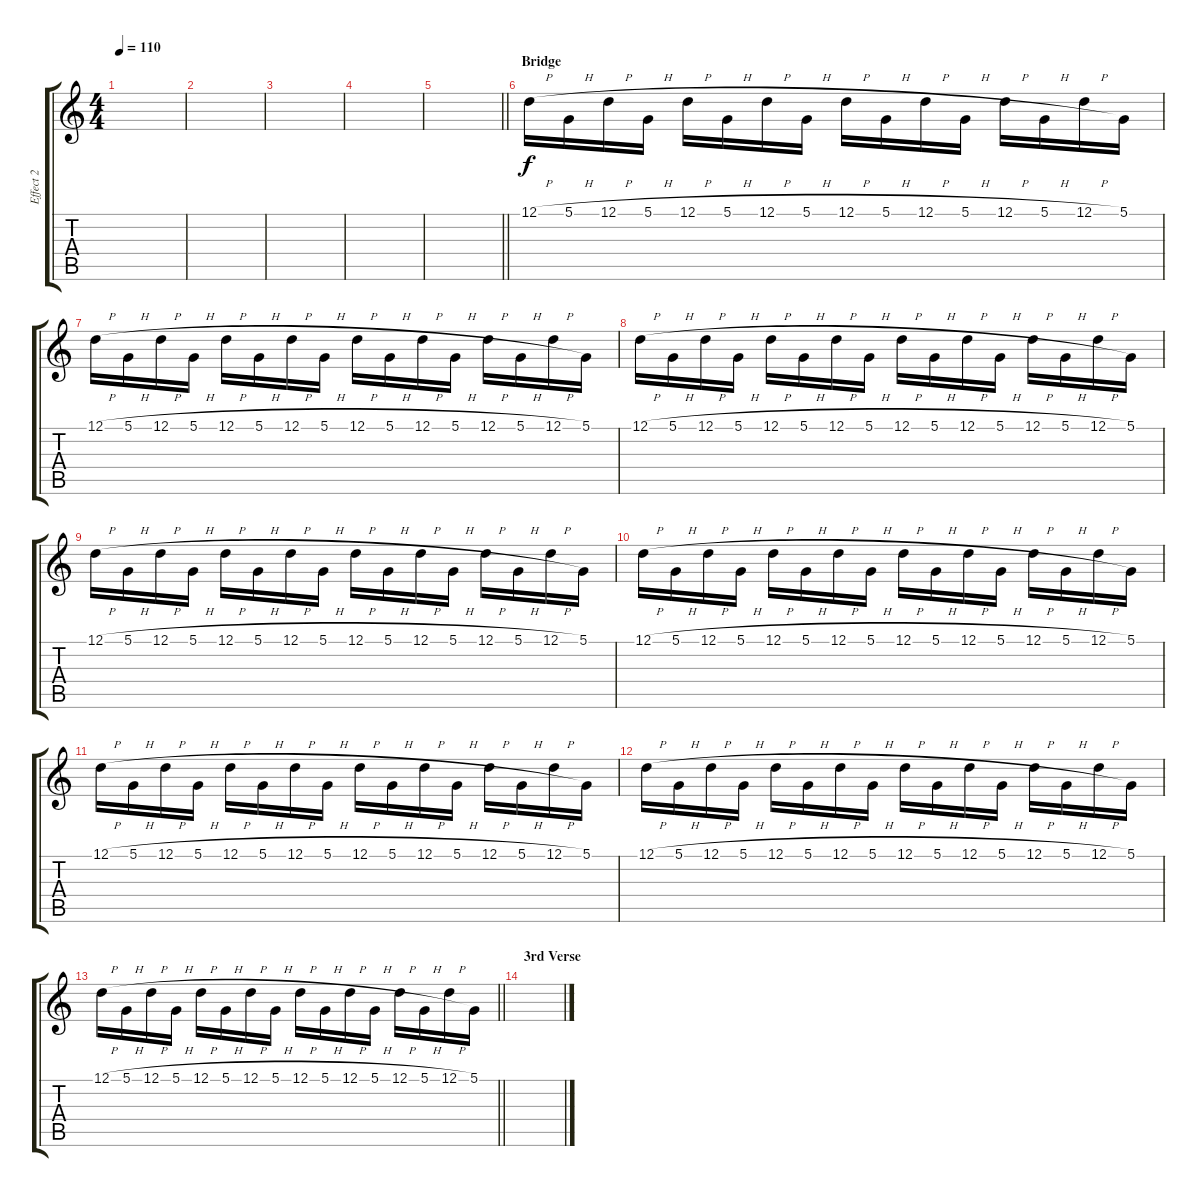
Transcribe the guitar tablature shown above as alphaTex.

\track ("Effect 2" "Effect 2") {instrument lead1square}
\staff {score tabs}
\tuning (D4 A3 F3 C3 G2 C2) {hide}
\ts (4 4)
\tempo 110
\clef g2
\ks c
|
|
|
|
\barLineRight lightlight
|
\section ("" "Bridge")
12.1{h}.16{volume 5} 5.1{h}.16 12.1{h}.16 5.1{h}.16 12.1{h}.16 5.1{h}.16 12.1{h}.16 5.1{h}.16 12.1{h}.16 5.1{h}.16 12.1{h}.16 5.1{h}.16 12.1{h}.16 5.1{h}.16 12.1{h}.16 5.1.16 |
12.1{h}.16{volume 5} 5.1{h}.16 12.1{h}.16 5.1{h}.16 12.1{h}.16 5.1{h}.16 12.1{h}.16 5.1{h}.16 12.1{h}.16 5.1{h}.16 12.1{h}.16 5.1{h}.16 12.1{h}.16 5.1{h}.16 12.1{h}.16 5.1.16 |
12.1{h}.16{volume 5} 5.1{h}.16 12.1{h}.16 5.1{h}.16 12.1{h}.16 5.1{h}.16 12.1{h}.16 5.1{h}.16 12.1{h}.16 5.1{h}.16 12.1{h}.16 5.1{h}.16 12.1{h}.16 5.1{h}.16 12.1{h}.16 5.1.16 |
12.1{h}.16{volume 5} 5.1{h}.16 12.1{h}.16 5.1{h}.16 12.1{h}.16 5.1{h}.16 12.1{h}.16 5.1{h}.16 12.1{h}.16 5.1{h}.16 12.1{h}.16 5.1{h}.16 12.1{h}.16 5.1{h}.16 12.1{h}.16 5.1.16 |
12.1{h}.16{volume 5} 5.1{h}.16 12.1{h}.16 5.1{h}.16 12.1{h}.16 5.1{h}.16 12.1{h}.16 5.1{h}.16 12.1{h}.16 5.1{h}.16 12.1{h}.16 5.1{h}.16 12.1{h}.16 5.1{h}.16 12.1{h}.16 5.1.16 |
12.1{h}.16{volume 5} 5.1{h}.16 12.1{h}.16 5.1{h}.16 12.1{h}.16 5.1{h}.16 12.1{h}.16 5.1{h}.16 12.1{h}.16 5.1{h}.16 12.1{h}.16 5.1{h}.16 12.1{h}.16 5.1{h}.16 12.1{h}.16 5.1.16 |
12.1{h}.16{volume 5} 5.1{h}.16 12.1{h}.16 5.1{h}.16 12.1{h}.16 5.1{h}.16 12.1{h}.16 5.1{h}.16 12.1{h}.16 5.1{h}.16 12.1{h}.16 5.1{h}.16 12.1{h}.16 5.1{h}.16 12.1{h}.16 5.1.16 |
\barLineRight lightlight
12.1{h}.16{volume 5} 5.1{h}.16 12.1{h}.16 5.1{h}.16 12.1{h}.16 5.1{h}.16 12.1{h}.16 5.1{h}.16 12.1{h}.16 5.1{h}.16 12.1{h}.16 5.1{h}.16 12.1{h}.16 5.1{h}.16 12.1{h}.16 5.1.16 |
\section ("" "3rd Verse")
